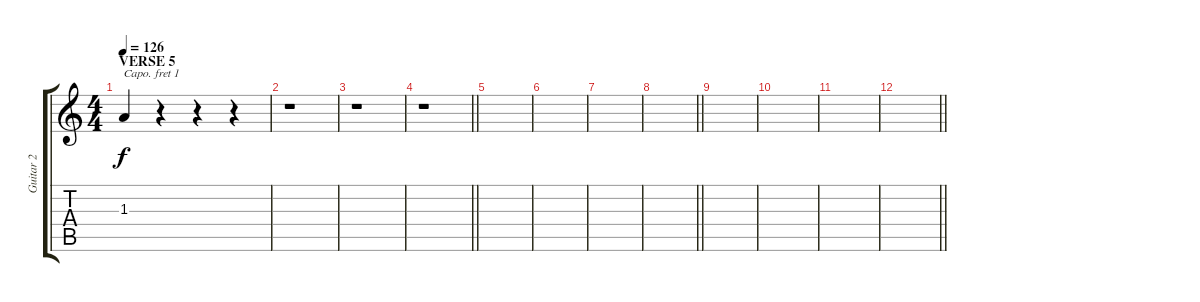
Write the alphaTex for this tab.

\track ("Guitar 2" "Guitar 2") {instrument acousticguitarsteel}
\staff {score tabs}
\capo 1
\tuning (E4 B3 G3 D3 A2 E2) {hide}
\ts (4 4)
\section ("" "VERSE 5")
\tempo 126
\clef g2
\ks c
1.3{t}.4{dy f} r.4 r.4 r.4 |
r.1 |
r.1 |
\barLineRight lightlight
r.1 |
|
|
|
\barLineRight lightlight
|
|
|
|
\barLineRight lightlight
